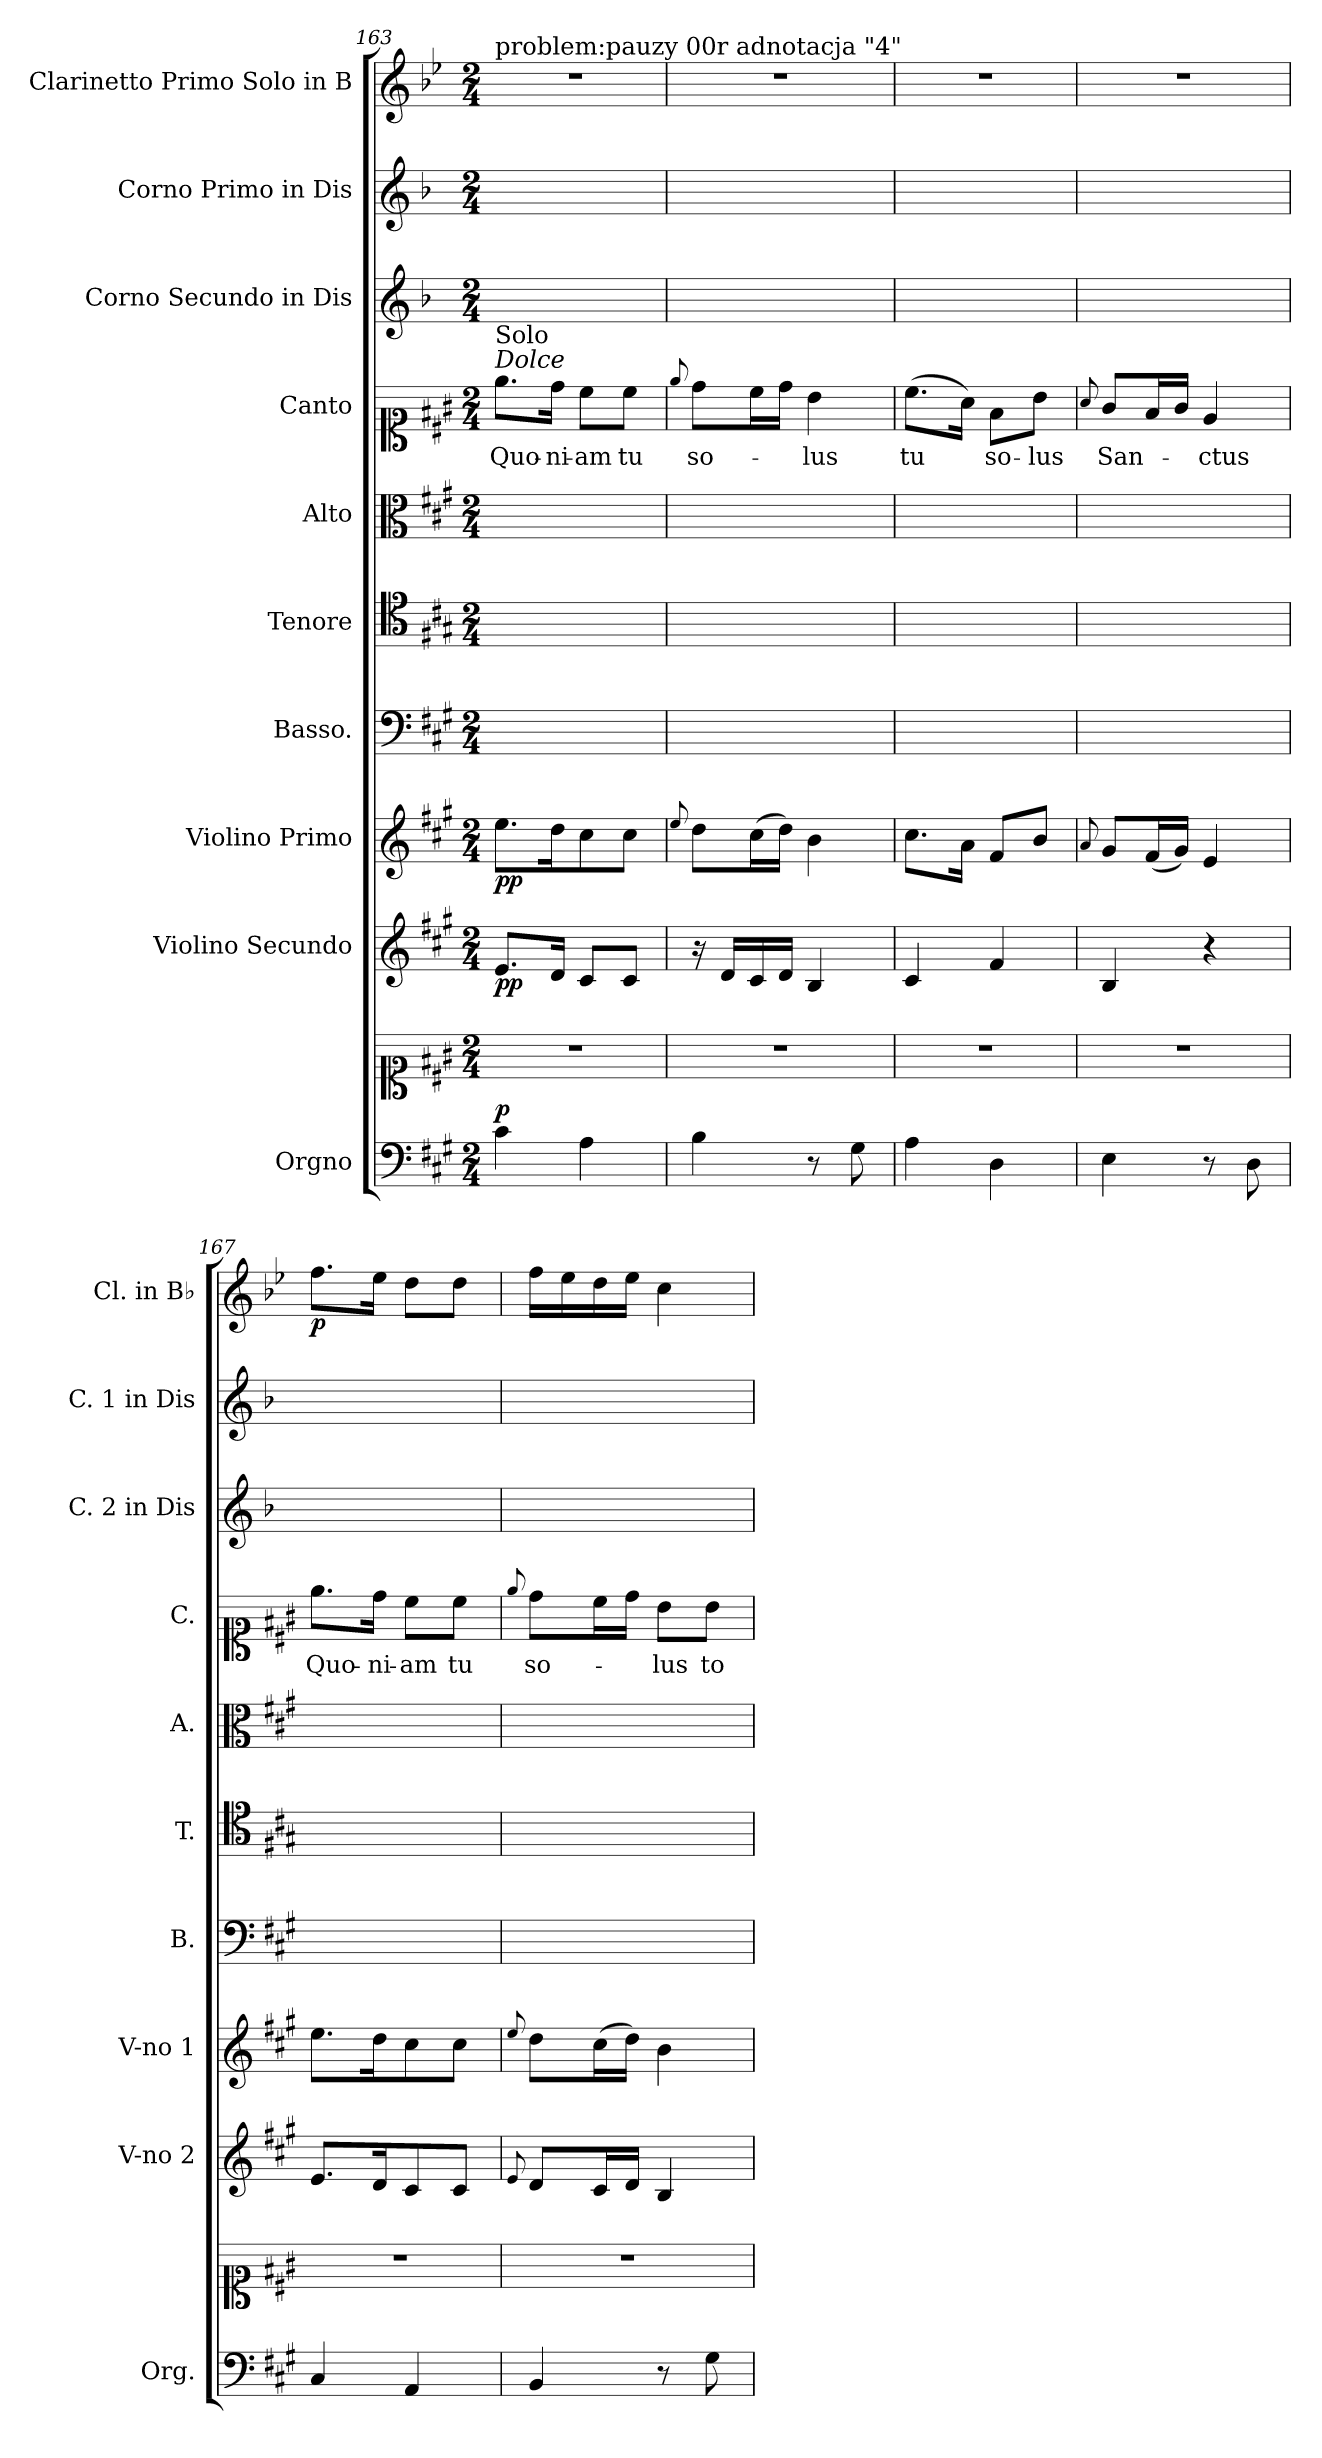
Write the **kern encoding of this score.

**kern	**kern	**dynam	**kern	**dynam	**kern	**dynam	**kern	**kern	**kern	**kern	**text	**kern	**kern	**kern	**dynam
*part10	*part10	*part10	*part9	*part9	*part8	*part8	*part7	*part6	*part5	*part4	*part4	*part3	*part2	*part1	*part1
*staff11	*staff10	*staff10/11	*staff9	*staff9	*staff8	*staff8	*staff7	*staff6	*staff5	*staff4	*staff4	*staff3	*staff2	*staff1	*staff1
*I"Orgno	*	*	*I"Violino Secundo	*	*I"Violino Primo	*	*I"Basso.	*I"Tenore	*I"Alto	*I"Canto	*	*I"Corno Secundo in Dis	*I"Corno Primo in Dis	*I"Clarinetto Primo Solo in B	*
*I'Org.	*	*	*I'V-no 2	*	*I'V-no 1	*	*I'B.	*I'T.	*I'A.	*I'C.	*	*I'C. 2 in Dis	*I'C. 1 in Dis	*I'Cl. in B♭	*
*clefF4	*clefC1	*	*clefG2	*	*clefG2	*	*clefF4	*clefC4	*clefC3	*clefC1	*	*clefG2	*clefG2	*clefG2	*
*	*	*	*	*	*	*	*	*	*	*	*	*ITrd5c8	*ITrd5c8	*ITrd1c1	*
*k[f#c#g#]	*k[f#c#g#]	*	*k[f#c#g#]	*	*k[f#c#g#]	*	*k[f#c#g#]	*k[f#c#g#]	*k[f#c#g#]	*k[f#c#g#]	*	*k[f#c#g#]	*k[f#c#g#]	*k[f#c#g#]	*
*M2/4	*M2/4	*	*M2/4	*	*M2/4	*	*M2/4	*M2/4	*M2/4	*M2/4	*	*M2/4	*M2/4	*M2/4	*
=163	=163	=163	=163	=163	=163	=163	=163	=163	=163	=163	=163	=163	=163	=163	=163
!	!	!	!	!	!	!	!	!	!	!	!	!	!	!LO:TX:a:t=problem&colon;pauzy 00r adnotacja "4"	!
!	!	!	!	!	!	!	!	!	!	!LO:TX:a:i:t=Dolce	!	!	!	!	!
!	!	!	!	!	!	!	!	!	!	!LO:TX:a:t=Solo	!	!	!	!	!
4c#	2r	p	8.eL	pp	8.eeL	pp	2ryy	2ryy	2ryy	8.eeL	Quo-	2ryy	2ryy	2r	.
.	.	.	16dJk	.	16ddK	.	.	.	.	16ddJk	-ni-	.	.	.	.
4A	.	.	8c#L	.	8cc#	.	.	.	.	8cc#L	-am	.	.	.	.
.	.	.	8c#J	.	8cc#J	.	.	.	.	8cc#J	tu	.	.	.	.
=164	=164	=164	=164	=164	=164	=164	=164	=164	=164	=164	=164	=164	=164	=164	=164
.	.	.	.	.	8qqee/	.	.	.	.	8qqee/	.	.	.	.	.
4B	2r	.	16r	.	8ddL	.	2ryy	2ryy	2ryy	8ddL	so-	2ryy	2ryy	2r	.
.	.	.	16dLL	.	.	.	.	.	.	.	.	.	.	.	.
.	.	.	16c#	.	(16cc#L	.	.	.	.	16cc#L	.	.	.	.	.
.	.	.	16dJJ	.	16ddJJ)	.	.	.	.	16ddJJ	.	.	.	.	.
8r	.	.	4B	.	4b	.	.	.	.	4b	-lus	.	.	.	.
8G#	.	.	.	.	.	.	.	.	.	.	.	.	.	.	.
=165	=165	=165	=165	=165	=165	=165	=165	=165	=165	=165	=165	=165	=165	=165	=165
4A	2r	.	4c#	.	8.cc#L	.	2ryy	2ryy	2ryy	(8.cc#L	tu	2ryy	2ryy	2r	.
.	.	.	.	.	16aJk	.	.	.	.	16aJk)	.	.	.	.	.
4D	.	.	4f#	.	8f#L	.	.	.	.	8f#L	so-	.	.	.	.
.	.	.	.	.	8bJ	.	.	.	.	8bJ	-lus	.	.	.	.
=166	=166	=166	=166	=166	=166	=166	=166	=166	=166	=166	=166	=166	=166	=166	=166
.	.	.	.	.	8qqa/	.	.	.	.	8qqa/	.	.	.	.	.
4E	2r	.	4B	.	8g#L	.	2ryy	2ryy	2ryy	8g#L	San-	2ryy	2ryy	2r	.
.	.	.	.	.	(16f#L	.	.	.	.	16f#L	.	.	.	.	.
.	.	.	.	.	16g#JJ)	.	.	.	.	16g#JJ	.	.	.	.	.
8r	.	.	4r	.	4e	.	.	.	.	4e	-ctus	.	.	.	.
8D	.	.	.	.	.	.	.	.	.	.	.	.	.	.	.
=167	=167	=167	=167	=167	=167	=167	=167	=167	=167	=167	=167	=167	=167	=167	=167
4C#	2r	.	8.eL	.	8.eeL	.	2ryy	2ryy	2ryy	8.eeL	Quo-	2ryy	2ryy	8.eeL	p
.	.	.	16dK	.	16ddK	.	.	.	.	16ddJk	-ni-	.	.	16ddJk	.
4AA	.	.	8c#	.	8cc#	.	.	.	.	8cc#L	-am	.	.	8cc#L	.
.	.	.	8c#J	.	8cc#J	.	.	.	.	8cc#J	tu	.	.	8cc#J	.
=168	=168	=168	=168	=168	=168	=168	=168	=168	=168	=168	=168	=168	=168	=168	=168
.	.	.	8qqe/	.	8qqee/	.	.	.	.	8qqee/	.	.	.	.	.
4BB	2r	.	8dL	.	8ddL	.	2ryy	2ryy	2ryy	8ddL	so-	2ryy	2ryy	16eeLL	.
.	.	.	.	.	.	.	.	.	.	.	.	.	.	16dd	.
.	.	.	16c#L	.	(16cc#L	.	.	.	.	16cc#L	.	.	.	16cc#	.
.	.	.	16dJJ	.	16ddJJ)	.	.	.	.	16ddJJ	.	.	.	16ddJJ	.
8r	.	.	4B	.	4b	.	.	.	.	8bL	-lus	.	.	4b	.
8G#	.	.	.	.	.	.	.	.	.	8bJ	to	.	.	.	.
=	=	=	=	=	=	=	=	=	=	=	=	=	=	=	=
*-	*-	*-	*-	*-	*-	*-	*-	*-	*-	*-	*-	*-	*-	*-	*-
